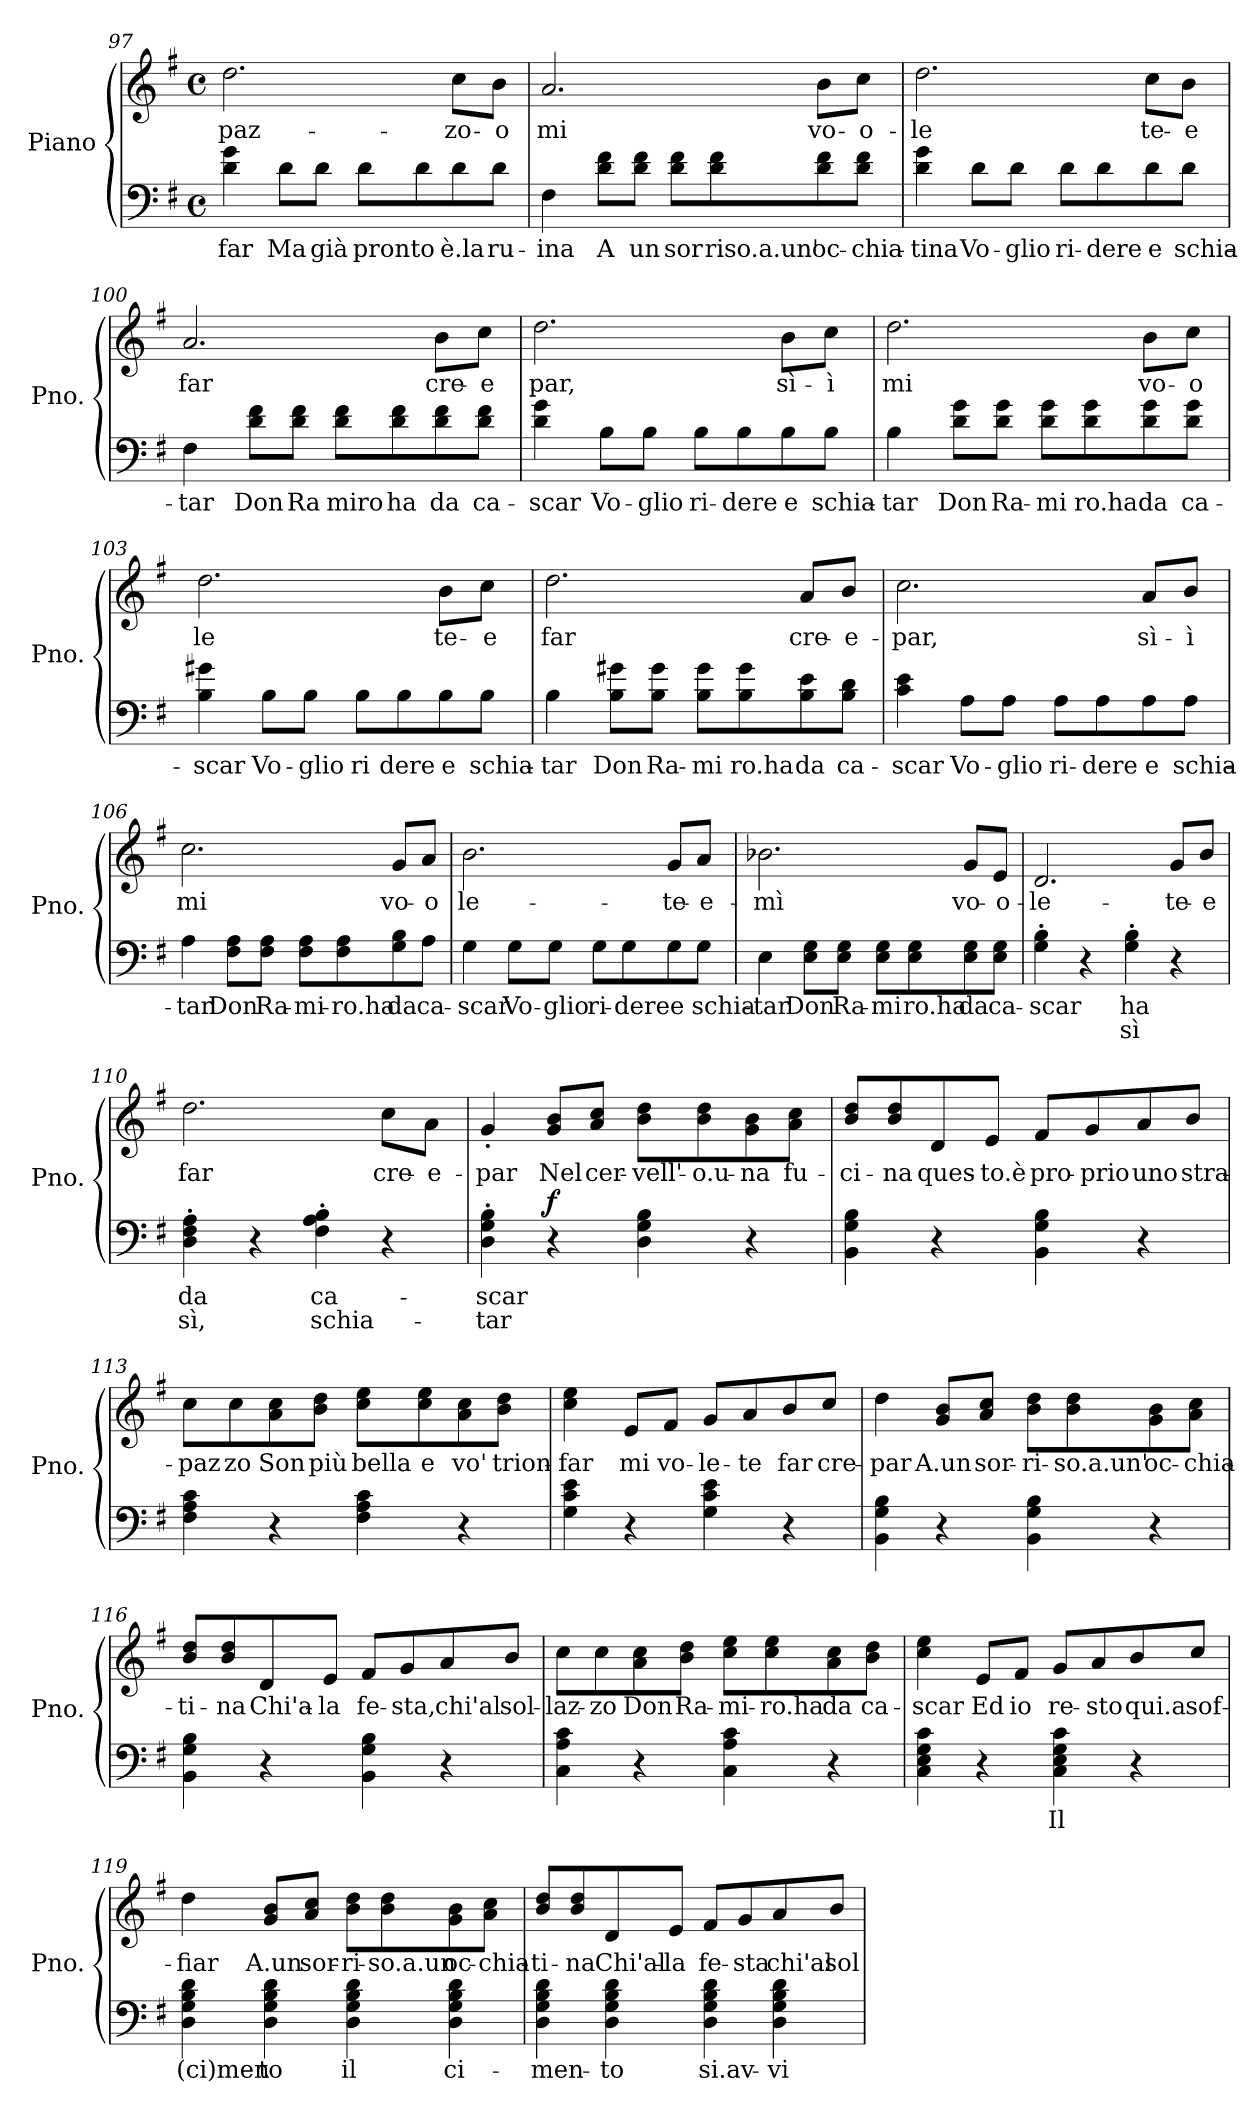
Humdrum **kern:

**kern	**text	**text	**kern	**text	**dynam
*part1	*part1	*part1	*part1	*part1	*part1
*staff2	*staff2	*staff2	*staff1	*staff1	*staff1/2
*I"Piano	*	*	*	*	*
*I'Pno.	*	*	*	*	*
*clefF4	*	*	*clefG2	*	*
*k[f#]	*	*	*k[f#]	*	*
*M4/4	*	*	*M4/4	*	*
*met(c)	*	*	*met(c)	*	*
=97	=97	=97	=97	=97	=97
!	!LO:LY:b	!	!	!LO:LY:b	!
4d\ 4g\	-far	.	2.dd\	-paz-	.
!	!LO:LY:b	!	!	!	!
8d\L	Ma	.	.	.	.
!	!LO:LY:b	!	!	!	!
8d\J	già	.	.	.	.
!	!LO:LY:b	!	!	!	!
8d\L	pron	.	.	.	.
!	!LO:LY:b	!	!	!	!
8d\	to	.	.	.	.
!	!LO:LY:b	!	!	!LO:LY:b	!
8d\	è.la	.	8cc\L	-zo-	.
!	!LO:LY:b	!	!	!LO:LY:b	!
8d\J	ru-	.	8b\J	-o	.
=98	=98	=98	=98	=98	=98
!	!LO:LY:b	!	!	!LO:LY:b	!
4F#\	-ina	.	2.a/	mi	.
!	!LO:LY:b	!	!	!	!
8d\ 8f#\L	A	.	.	.	.
!	!LO:LY:b	!	!	!	!
8d\ 8f#\J	un	.	.	.	.
!	!LO:LY:b	!	!	!	!
8d\ 8f#\L	sor	.	.	.	.
!	!LO:LY:b	!	!	!	!
8d\ 8f#\	riso.a.un'	.	.	.	.
!	!LO:LY:b	!	!	!LO:LY:b	!
8d\ 8f#\	oc-	.	8b\L	vo-	.
!	!LO:LY:b	!	!	!LO:LY:b	!
8d\ 8f#\J	-chia-	.	8cc\J	-o-	.
=99	=99	=99	=99	=99	=99
!	!LO:LY:b	!	!	!LO:LY:b	!
4d\ 4g\	-tina	.	2.dd\	-le	.
!	!LO:LY:b	!	!	!	!
8d\L	Vo-	.	.	.	.
!	!LO:LY:b	!	!	!	!
8d\J	-glio	.	.	.	.
!	!LO:LY:b	!	!	!	!
8d\L	ri-	.	.	.	.
!	!LO:LY:b	!	!	!	!
8d\	-dere	.	.	.	.
!	!LO:LY:b	!	!	!LO:LY:b	!
8d\	e	.	8cc\L	te-	.
!	!LO:LY:b	!	!	!LO:LY:b	!
8d\J	schia-	.	8b\J	-e	.
!!LO:LB:g=z
=100	=100	=100	=100	=100	=100
!	!LO:LY:b	!	!	!LO:LY:b	!
4F#\	-tar	.	2.a/	far	.
!	!LO:LY:b	!	!	!	!
8d\ 8f#\L	Don	.	.	.	.
!	!LO:LY:b	!	!	!	!
8d\ 8f#\J	Ra	.	.	.	.
!	!LO:LY:b	!	!	!	!
8d\ 8f#\L	miro	.	.	.	.
!	!LO:LY:b	!	!	!	!
8d\ 8f#\	ha	.	.	.	.
!	!LO:LY:b	!	!	!LO:LY:b	!
8d\ 8f#\	da	.	8b\L	cre-	.
!	!LO:LY:b	!	!	!LO:LY:b	!
8d\ 8f#\J	ca-	.	8cc\J	-e	.
=101	=101	=101	=101	=101	=101
!	!LO:LY:b	!	!	!LO:LY:b	!
4d\ 4g\	-scar	.	2.dd\	par,	.
!	!LO:LY:b	!	!	!	!
8B\L	Vo-	.	.	.	.
!	!LO:LY:b	!	!	!	!
8B\J	-glio	.	.	.	.
!	!LO:LY:b	!	!	!	!
8B\L	ri-	.	.	.	.
!	!LO:LY:b	!	!	!	!
8B\	-dere	.	.	.	.
!	!LO:LY:b	!	!	!LO:LY:b	!
8B\	e	.	8b\L	sì-	.
!	!LO:LY:b	!	!	!LO:LY:b	!
8B\J	schia-	.	8cc\J	-ì	.
=102	=102	=102	=102	=102	=102
!	!LO:LY:b	!	!	!LO:LY:b	!
4B\	-tar	.	2.dd\	mi	.
!	!LO:LY:b	!	!	!	!
8d\ 8g\L	Don	.	.	.	.
!	!LO:LY:b	!	!	!	!
8d\ 8g\J	Ra-	.	.	.	.
!	!LO:LY:b	!	!	!	!
8d\ 8g\L	-mi	.	.	.	.
!	!LO:LY:b	!	!	!	!
8d\ 8g\	ro.ha	.	.	.	.
!	!LO:LY:b	!	!	!LO:LY:b	!
8d\ 8g\	da	.	8b\L	vo-	.
!	!LO:LY:b	!	!	!LO:LY:b	!
8d\ 8g\J	ca-	.	8cc\J	-o	.
=103	=103	=103	=103	=103	=103
!	!LO:LY:b	!	!	!LO:LY:b	!
4B\ 4g#X\	-scar	.	2.dd\	le	.
!	!LO:LY:b	!	!	!	!
8B\L	Vo-	.	.	.	.
!	!LO:LY:b	!	!	!	!
8B\J	-glio	.	.	.	.
!	!LO:LY:b	!	!	!	!
8B\L	ri	.	.	.	.
!	!LO:LY:b	!	!	!	!
8B\	dere	.	.	.	.
!	!LO:LY:b	!	!	!LO:LY:b	!
8B\	e	.	8b\L	te-	.
!	!LO:LY:b	!	!	!LO:LY:b	!
8B\J	schia-	.	8cc\J	-e	.
!!LO:PB:g=z
=104	=104	=104	=104	=104	=104
!	!LO:LY:b	!	!	!LO:LY:b	!
4B\	-tar	.	2.dd\	far	.
!	!LO:LY:b	!	!	!	!
8B\ 8g#X\L	Don	.	.	.	.
!	!LO:LY:b	!	!	!	!
8B\ 8g#\J	Ra-	.	.	.	.
!	!LO:LY:b	!	!	!	!
8B\ 8g#\L	-mi	.	.	.	.
!	!LO:LY:b	!	!	!	!
8B\ 8g#\	ro.ha	.	.	.	.
!	!LO:LY:b	!	!	!LO:LY:b	!
8B\ 8e\	da	.	8a/L	cre-	.
!	!LO:LY:b	!	!	!LO:LY:b	!
8B\ 8d\J	ca-	.	8b/J	-e-	.
=105	=105	=105	=105	=105	=105
!	!LO:LY:b	!	!	!LO:LY:b	!
4c\ 4e\	-scar	.	2.cc\	-par,	.
!	!LO:LY:b	!	!	!	!
8A\L	Vo-	.	.	.	.
!	!LO:LY:b	!	!	!	!
8A\J	-glio	.	.	.	.
!	!LO:LY:b	!	!	!	!
8A\L	ri-	.	.	.	.
!	!LO:LY:b	!	!	!	!
8A\	-dere	.	.	.	.
!	!LO:LY:b	!	!	!LO:LY:b	!
8A\	e	.	8a/L	sì-	.
!	!LO:LY:b	!	!	!LO:LY:b	!
8A\J	schia-	.	8b/J	-ì	.
=106	=106	=106	=106	=106	=106
!	!LO:LY:b	!	!	!LO:LY:b	!
4A\	-tar	.	2.cc\	mi	.
!	!LO:LY:b	!	!	!	!
8F#\ 8A\L	Don	.	.	.	.
!	!LO:LY:b	!	!	!	!
8F#\ 8A\J	Ra-	.	.	.	.
!	!LO:LY:b	!	!	!	!
8F#\ 8A\L	-mi-	.	.	.	.
!	!LO:LY:b	!	!	!	!
8F#\ 8A\	-ro.ha	.	.	.	.
!	!LO:LY:b	!	!	!LO:LY:b	!
8G\ 8B\	da	.	8g/L	vo-	.
!	!LO:LY:b	!	!	!LO:LY:b	!
8A\J	ca-	.	8a/J	-o	.
=107	=107	=107	=107	=107	=107
!	!LO:LY:b	!	!	!LO:LY:b	!
4G\	-scar	.	2.b\	le-	.
!	!LO:LY:b	!	!	!	!
8G\L	Vo-	.	.	.	.
!	!LO:LY:b	!	!	!	!
8G\J	-glio	.	.	.	.
!	!LO:LY:b	!	!	!	!
8G\L	ri-	.	.	.	.
!	!LO:LY:b	!	!	!	!
8G\	-dere	.	.	.	.
!	!LO:LY:b	!	!	!LO:LY:b	!
8G\	e	.	8g/L	-te-	.
!	!LO:LY:b	!	!	!LO:LY:b	!
8G\J	schia-	.	8a/J	-e-	.
!!LO:LB:g=z
=108	=108	=108	=108	=108	=108
!	!LO:LY:b	!	!	!LO:LY:b	!
4E\	-tar	.	2.b-X\	-mì	.
!	!LO:LY:b	!	!	!	!
8E\ 8G\L	Don	.	.	.	.
!	!LO:LY:b	!	!	!	!
8E\ 8G\J	Ra-	.	.	.	.
!	!LO:LY:b	!	!	!	!
8E\ 8G\L	-mi	.	.	.	.
!	!LO:LY:b	!	!	!	!
8E\ 8G\	ro.ha	.	.	.	.
!	!LO:LY:b	!	!	!LO:LY:b	!
8E\ 8G\	da	.	8g/L	vo-	.
!	!LO:LY:b	!	!	!LO:LY:b	!
8E\ 8G\J	ca-	.	8e/J	-o-	.
=109	=109	=109	=109	=109	=109
!	!LO:LY:b	!	!	!LO:LY:b	!
4G\' 4B\'	-scar	.	2.d/	-le-	.
4r	.	.	.	.	.
!	!LO:LY:b	!LO:LY:b	!	!	!
4G\' 4B\'	ha	sì	.	.	.
!	!	!	!	!LO:LY:b	!
4r	.	.	8g/L	-te-	.
!	!	!	!	!LO:LY:b	!
.	.	.	8b/J	-e	.
=110	=110	=110	=110	=110	=110
!	!LO:LY:b	!LO:LY:b	!	!LO:LY:b	!
4D\' 4F#\' 4A\'	da	sì,	2.dd\	far	.
4r	.	.	.	.	.
!	!LO:LY:b	!LO:LY:b	!	!	!
4F#\' 4A\' 4B\'	ca-	schia-	.	.	.
!	!	!	!	!LO:LY:b	!
4r	.	.	8cc\L	cre-	.
!	!	!	!	!LO:LY:b	!
.	.	.	8a\J	-e-	.
=111	=111	=111	=111	=111	=111
!	!LO:LY:b	!LO:LY:b	!	!LO:LY:b	!
4D\' 4G\' 4B\'	-scar	-tar	4g'/	-par	.
!	!	!	!	!LO:LY:b	!LO:DY:a=2
4r	.	.	8g/ 8b/L	Nel	f
!	!	!	!	!LO:LY:b	!
.	.	.	8a/ 8cc/J	cer-	.
!	!	!	!	!LO:LY:b	!
4D\ 4G\ 4B\	.	.	8b\ 8dd\L	-vell'-	.
!	!	!	!	!LO:LY:b	!
.	.	.	8b\ 8dd\	-o.u-	.
!	!	!	!	!LO:LY:b	!
4r	.	.	8g\ 8b\	-na	.
!	!	!	!	!LO:LY:b	!
.	.	.	8a\ 8cc\J	fu-	.
=112	=112	=112	=112	=112	=112
!	!	!	!	!LO:LY:b	!
4BB\ 4G\ 4B\	.	.	8b/ 8dd/L	-ci-	.
!	!	!	!	!LO:LY:b	!
.	.	.	8b/ 8dd/	-na	.
!	!	!	!	!LO:LY:b	!
4r	.	.	8d/	ques-	.
!	!	!	!	!LO:LY:b	!
.	.	.	8e/J	-to.è	.
!	!	!	!	!LO:LY:b	!
4BB\ 4G\ 4B\	.	.	8f#/L	pro-	.
!	!	!	!	!LO:LY:b	!
.	.	.	8g/	-prio	.
!	!	!	!	!LO:LY:b	!
4r	.	.	8a/	uno	.
!	!	!	!	!LO:LY:b	!
.	.	.	8b/J	stra-	.
!!LO:LB:g=z
=113	=113	=113	=113	=113	=113
!	!	!	!	!LO:LY:b	!
4F#\ 4A\ 4c\	.	.	8cc\L	-paz	.
!	!	!	!	!LO:LY:b	!
.	.	.	8cc\	zo	.
!	!	!	!	!LO:LY:b	!
4r	.	.	8a\ 8cc\	Son	.
!	!	!	!	!LO:LY:b	!
.	.	.	8b\ 8dd\J	più	.
!	!	!	!	!LO:LY:b	!
4F#\ 4A\ 4c\	.	.	8cc\ 8ee\L	bella	.
!	!	!	!	!LO:LY:b	!
.	.	.	8cc\ 8ee\	e	.
!	!	!	!	!LO:LY:b	!
4r	.	.	8a\ 8cc\	vo'	.
!	!	!	!	!LO:LY:b	!
.	.	.	8b\ 8dd\J	trion-	.
=114	=114	=114	=114	=114	=114
!	!	!	!	!LO:LY:b	!
4G\ 4c\ 4e\	.	.	4cc\ 4ee\	-far	.
!	!	!	!	!LO:LY:b	!
4r	.	.	8e/L	mi	.
!	!	!	!	!LO:LY:b	!
.	.	.	8f#/J	vo-	.
!	!	!	!	!LO:LY:b	!
4G\ 4c\ 4e\	.	.	8g/L	-le-	.
!	!	!	!	!LO:LY:b	!
.	.	.	8a/	-te	.
!	!	!	!	!LO:LY:b	!
4r	.	.	8b/	far	.
!	!	!	!	!LO:LY:b	!
.	.	.	8cc/J	cre-	.
=115	=115	=115	=115	=115	=115
!	!	!	!	!LO:LY:b	!
4BB\ 4G\ 4B\	.	.	4dd\	-par	.
!	!	!	!	!LO:LY:b	!
4r	.	.	8g/ 8b/L	A.un	.
!	!	!	!	!LO:LY:b	!
.	.	.	8a/ 8cc/J	sor-	.
!	!	!	!	!LO:LY:b	!
4BB\ 4G\ 4B\	.	.	8b\ 8dd\L	-ri-	.
!	!	!	!	!LO:LY:b	!
.	.	.	8b\ 8dd\	-so.a.un'	.
!	!	!	!	!LO:LY:b	!
4r	.	.	8g\ 8b\	oc-	.
!	!	!	!	!LO:LY:b	!
.	.	.	8a\ 8cc\J	-chia-	.
=116	=116	=116	=116	=116	=116
!	!	!	!	!LO:LY:b	!
4BB\ 4G\ 4B\	.	.	8b/ 8dd/L	-ti-	.
!	!	!	!	!LO:LY:b	!
.	.	.	8b/ 8dd/	-na	.
!	!	!	!	!LO:LY:b	!
4r	.	.	8d/	Chi'a-	.
!	!	!	!	!LO:LY:b	!
.	.	.	8e/J	-la	.
!	!	!	!	!LO:LY:b	!
4BB\ 4G\ 4B\	.	.	8f#/L	fe-	.
!	!	!	!	!LO:LY:b	!
.	.	.	8g/	-sta,	.
!	!	!	!	!LO:LY:b	!
4r	.	.	8a/	chi'al	.
!	!	!	!	!LO:LY:b	!
.	.	.	8b/J	sol-	.
!!LO:LB:g=z
=117	=117	=117	=117	=117	=117
!	!	!	!	!LO:LY:b	!
4C\ 4A\ 4c\	.	.	8cc\L	-laz-	.
!	!	!	!	!LO:LY:b	!
.	.	.	8cc\	-zo	.
!	!	!	!	!LO:LY:b	!
4r	.	.	8a\ 8cc\	Don	.
!	!	!	!	!LO:LY:b	!
.	.	.	8b\ 8dd\J	Ra-	.
!	!	!	!	!LO:LY:b	!
4C\ 4A\ 4c\	.	.	8cc\ 8ee\L	-mi-	.
!	!	!	!	!LO:LY:b	!
.	.	.	8cc\ 8ee\	-ro.ha	.
!	!	!	!	!LO:LY:b	!
4r	.	.	8a\ 8cc\	da	.
!	!	!	!	!LO:LY:b	!
.	.	.	8b\ 8dd\J	ca-	.
=118	=118	=118	=118	=118	=118
!	!	!	!	!LO:LY:b	!
4C\ 4E\ 4G\ 4c\	.	.	4cc\ 4ee\	-scar	.
!	!	!	!	!LO:LY:b	!
4r	.	.	8e/L	Ed	.
!	!	!	!	!LO:LY:b	!
.	.	.	8f#/J	io	.
!	!LO:LY:b	!	!	!LO:LY:b	!
4C\ 4E\ 4G\ 4c\	Il	.	8g/L	re-	.
!	!	!	!	!LO:LY:b	!
.	.	.	8a/	-sto	.
!	!	!	!	!LO:LY:b	!
4r	.	.	8b/	qui.a	.
!	!	!	!	!LO:LY:b	!
.	.	.	8cc/J	sof-	.
=119	=119	=119	=119	=119	=119
!	!LO:LY:b	!	!	!LO:LY:b	!
4D\ 4G\ 4B\ 4d\	(ci)men	.	4dd\	-fiar	.
!	!LO:LY:b	!	!	!LO:LY:b	!
4D\ 4G\ 4B\ 4d\	to	.	8g/ 8b/L	A.un	.
!	!	!	!	!LO:LY:b	!
.	.	.	8a/ 8cc/J	sor-	.
!	!LO:LY:b	!	!	!LO:LY:b	!
4D\ 4G\ 4B\ 4d\	il	.	8b\ 8dd\L	-ri-	.
!	!	!	!	!LO:LY:b	!
.	.	.	8b\ 8dd\	-so.a.un	.
!	!LO:LY:b	!	!	!LO:LY:b	!
4D\ 4G\ 4B\ 4d\	ci-	.	8g\ 8b\	oc-	.
!	!	!	!	!LO:LY:b	!
.	.	.	8a\ 8cc\J	-chia-	.
=120	=120	=120	=120	=120	=120
!	!LO:LY:b	!	!	!LO:LY:b	!
4D\ 4G\ 4B\ 4d\	-men-	.	8b/ 8dd/L	-ti-	.
!	!	!	!	!LO:LY:b	!
.	.	.	8b/ 8dd/	-na	.
!	!LO:LY:b	!	!	!LO:LY:b	!
4D\ 4G\ 4B\ 4d\	-to	.	8d/	Chi'al-	.
!	!	!	!	!LO:LY:b	!
.	.	.	8e/J	-la	.
!	!LO:LY:b	!	!	!LO:LY:b	!
4D\ 4G\ 4B\ 4d\	si.av-	.	8f#/L	fe-	.
!	!	!	!	!LO:LY:b	!
.	.	.	8g/	-sta	.
!	!LO:LY:b	!	!	!LO:LY:b	!
4D\ 4G\ 4B\ 4d\	-vi-	.	8a/	chi'al	.
!	!	!	!	!LO:LY:b	!
.	.	.	8b/J	sol-	.
=	=	=	=	=	=
*-	*-	*-	*-	*-	*-
